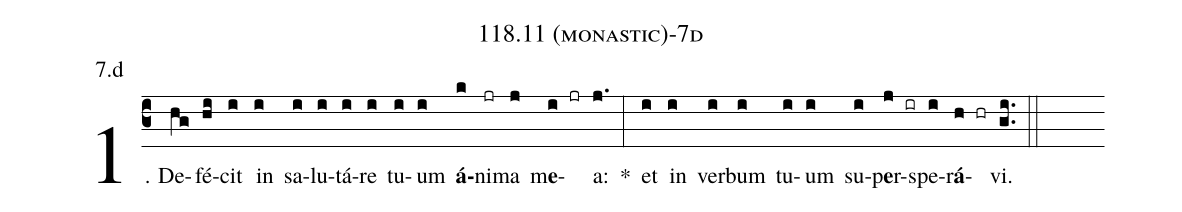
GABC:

name: 118.11 (monastic)-7d;
annotation: 7.d;
%%
(c3)1. De(hg)fé(hi)cit(i) in(i) sa(i)lu(i)tá(i)re(i) tu(i)um(i) <b>á</b>(k)ni(jr)ma(j) m<b>e</b>(i jr)a:(j.) *(:) et(i) in(i) ver(i)bum(i) tu(i)um(i) su(i)p<b>e</b>r(j ir)spe(i)r<b>á</b>(h hr)vi.(gi..) (::)
